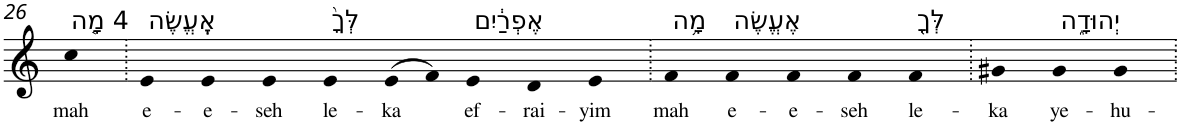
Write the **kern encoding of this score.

**kern	**text
*part1	*part1
*staff1	*staff1
*I"Piano	*
*I'Pno	*
!!LO:PB:g=z
*clefG2	*
*k[]	*
=26	=26
!LO:TX:a:t=4 מָ֤ה	!
!	!LO:LY:b
4cc	mah
=27.	=27.
!LO:TX:a:t=אֶֽעֱשֶׂה	!
!	!LO:LY:b
4e	e-
!	!LO:LY:b
4e	-e-
!	!LO:LY:b
4e	-seh
!LO:TX:a:t=לְּךָ֙	!
!	!LO:LY:b
4e	le-
!	!LO:LY:b
(>8e	-ka
8f)	.
!LO:TX:a:t=אֶפְרַ֔יִם	!
!	!LO:LY:b
4e	ef-
!	!LO:LY:b
4d	-rai-
!	!LO:LY:b
4e	-yim
=28.	=28.
!LO:TX:a:t=מָ֥ה	!
!	!LO:LY:b
4f	mah
!LO:TX:a:t=אֶעֱשֶׂה	!
!	!LO:LY:b
4f	e-
!	!LO:LY:b
4f	-e-
!	!LO:LY:b
4f	-seh
!LO:TX:a:t=לְּךָ֖	!
!	!LO:LY:b
4f	le-
=29.	=29.
!	!LO:LY:b
4g#X	-ka
!LO:TX:a:t=יְהוּדָ֑ה	!
!	!LO:LY:b
4g#	ye-
!	!LO:LY:b
4g#	-hu-
=.	=.
*-	*-
